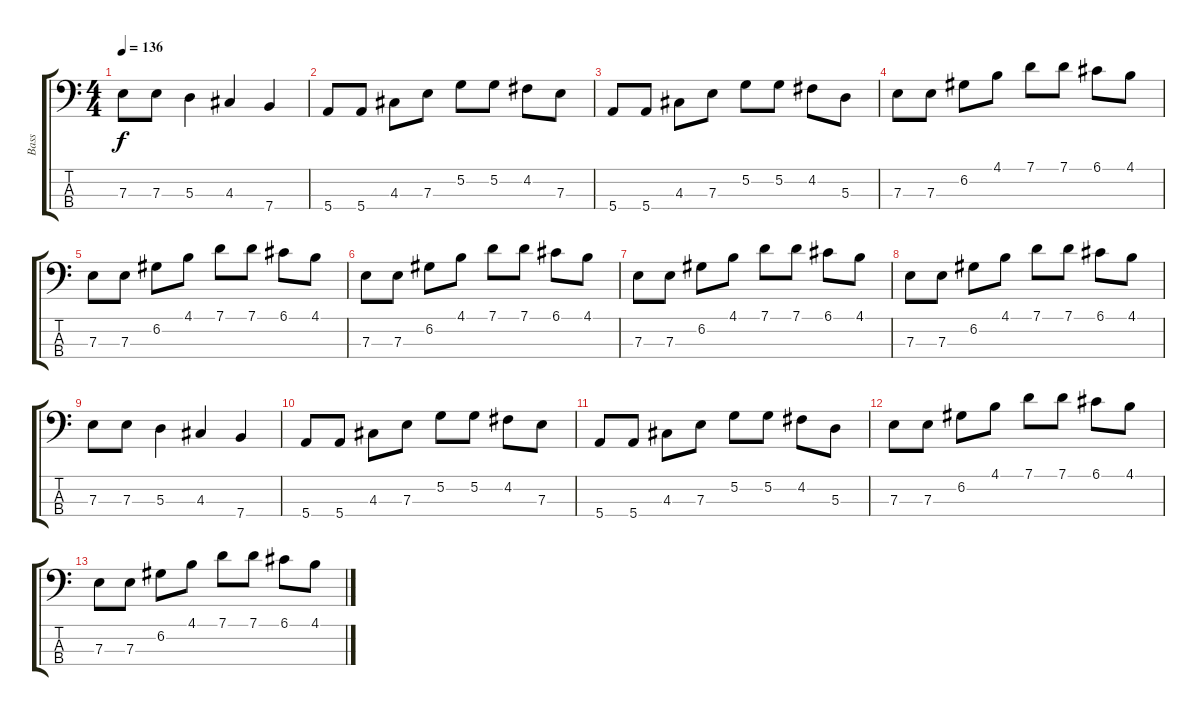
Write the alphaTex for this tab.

\track ("Bass" "Bass") {instrument electricbassfinger}
\staff {score tabs}
\tuning (G2 D2 A1 E1) {hide}
\ts (4 4)
\tempo 136
\clef f4
\ks c
7.3.8{dy f} 7.3.8 5.3.4 4.3.4 7.4.4 |
5.4.8 5.4.8 4.3.8 7.3.8 5.2.8 5.2.8 4.2.8 7.3.8 |
5.4.8 5.4.8 4.3.8 7.3.8 5.2.8 5.2.8 4.2.8 5.3.8 |
7.3.8 7.3.8 6.2.8 4.1.8 7.1.8 7.1.8 6.1.8 4.1.8 |
7.3.8 7.3.8 6.2.8 4.1.8 7.1.8 7.1.8 6.1.8 4.1.8 |
7.3.8 7.3.8 6.2.8 4.1.8 7.1.8 7.1.8 6.1.8 4.1.8 |
7.3.8 7.3.8 6.2.8 4.1.8 7.1.8 7.1.8 6.1.8 4.1.8 |
7.3.8 7.3.8 6.2.8 4.1.8 7.1.8 7.1.8 6.1.8 4.1.8 |
7.3.8 7.3.8 5.3.4 4.3.4 7.4.4 |
5.4.8 5.4.8 4.3.8 7.3.8 5.2.8 5.2.8 4.2.8 7.3.8 |
5.4.8 5.4.8 4.3.8 7.3.8 5.2.8 5.2.8 4.2.8 5.3.8 |
7.3.8 7.3.8 6.2.8 4.1.8 7.1.8 7.1.8 6.1.8 4.1.8 |
7.3.8 7.3.8 6.2.8 4.1.8 7.1.8 7.1.8 6.1.8 4.1.8
